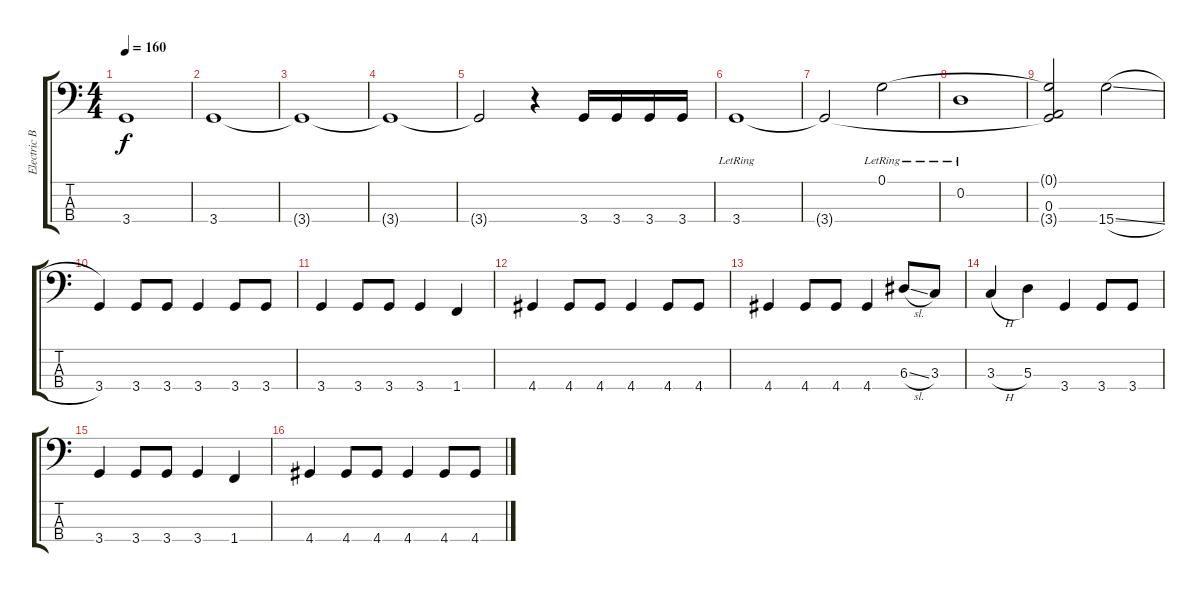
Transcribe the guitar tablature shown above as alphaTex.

\track ("Electric Bass" "Electric B") {solo instrument electricbasspick}
\staff {score tabs}
\tuning (G2 D2 A1 E1) {hide}
\ts (4 4)
\tempo 160
\clef f4
\ks c
3.4{t}.1{dy f} |
3.4.1 |
3.4{t}.1 |
3.4{t}.1 |
3.4{t}.2 r.4 3.4.16 3.4.16 3.4.16 3.4.16 |
3.4{lr}.1 |
3.4{t}.2 0.1{lr}.2 |
0.2{lr}.1 |
(0.1{t} 0.3 3.4{t}).2 15.4{sl}.2 |
3.4.4 3.4.8 3.4.8 3.4.4 3.4.8 3.4.8 |
3.4.4 3.4.8 3.4.8 3.4.4 1.4.4 |
4.4.4 4.4.8 4.4.8 4.4.4 4.4.8 4.4.8 |
4.4.4 4.4.8 4.4.8 4.4.4 6.3{sl}.8 3.3.8 |
3.3{h}.4 5.3.4 3.4.4 3.4.8 3.4.8 |
3.4.4 3.4.8 3.4.8 3.4.4 1.4.4 |
4.4.4 4.4.8 4.4.8 4.4.4 4.4.8 4.4.8
